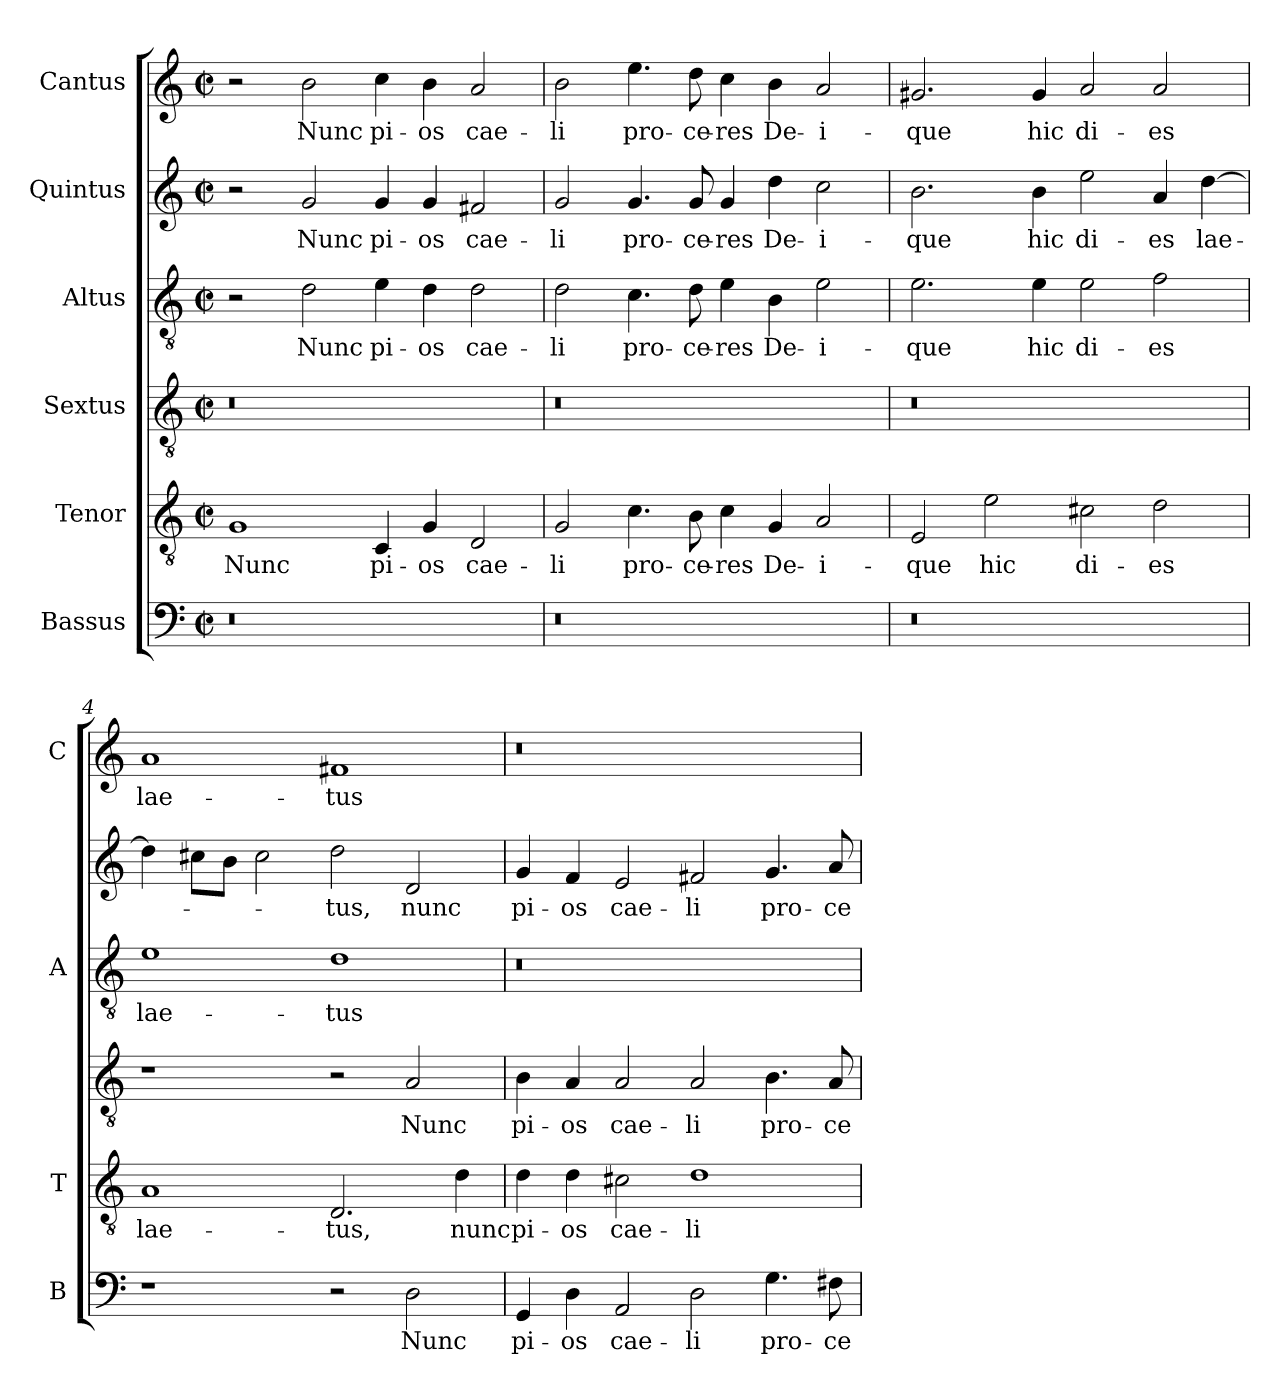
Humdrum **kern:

**kern	**text	**kern	**text	**kern	**text	**kern	**text	**kern	**text	**kern	**text
*part6	*part6	*part5	*part5	*part4	*part4	*part3	*part3	*part2	*part2	*part1	*part1
*staff6	*staff6	*staff5	*staff5	*staff4	*staff4	*staff3	*staff3	*staff2	*staff2	*staff1	*staff1
*I"Bassus	*	*I"Tenor	*	*I"Sextus	*	*I"Altus	*	*I"Quintus	*	*I"Cantus	*
*I'B	*	*I'T	*	*	*	*I'A	*	*	*	*I'C	*
*clefF4	*	*clefGv2	*	*clefGv2	*	*clefGv2	*	*clefG2	*	*clefG2	*
*k[]	*	*k[]	*	*k[]	*	*k[]	*	*k[]	*	*k[]	*
*C:	*	*C:	*	*C:	*	*C:	*	*C:	*	*C:	*
*M2/2	*	*M2/2	*	*M2/2	*	*M2/2	*	*M2/2	*	*M2/2	*
*met(c|)	*	*met(c|)	*	*met(c|)	*	*met(c|)	*	*met(c|)	*	*met(c|)	*
=1	=1	=1	=1	=1	=1	=1	=1	=1	=1	=1	=1
0r	.	1G	Nunc	0r	.	2r	.	2r	.	2r	.
.	.	.	.	.	.	2d\	Nunc	2g/	Nunc	2b\	Nunc
.	.	4C/	pi-	.	.	4e\	pi-	4g/	pi-	4cc\	pi-
.	.	4G/	-os	.	.	4d\	-os	4g/	-os	4b\	-os
.	.	2D/	cae-	.	.	2d\	cae-	2f#X/	cae-	2a/	cae-
=2	=2	=2	=2	=2	=2	=2	=2	=2	=2	=2	=2
0r	.	2G/	-li	0r	.	2d\	-li	2g/	-li	2b\	-li
.	.	4.c\	pro-	.	.	4.c\	pro-	4.g/	pro-	4.ee\	pro-
.	.	8B\	-ce-	.	.	8d\	-ce-	8g/	-ce-	8dd\	-ce-
.	.	4c\	-res	.	.	4e\	-res	4g/	-res	4cc\	-res
.	.	4G/	De-	.	.	4B\	De-	4dd\	De-	4b\	De-
.	.	2A/	-i-	.	.	2e\	-i-	2cc\	-i-	2a/	-i-
=3	=3	=3	=3	=3	=3	=3	=3	=3	=3	=3	=3
0r	.	2E/	-que	0r	.	2.e\	-que	2.b\	-que	2.g#X/	-que
.	.	2e\	hic	.	.	.	.	.	.	.	.
.	.	.	.	.	.	4e\	hic	4b\	hic	4g#/	hic
.	.	2c#X\	di-	.	.	2e\	di-	2ee\	di-	2a/	di-
.	.	2d\	-es	.	.	2f\	-es	4a/	-es	2a/	-es
.	.	.	.	.	.	.	.	[4dd\	lae-	.	.
!!LO:LB:g=z
=4	=4	=4	=4	=4	=4	=4	=4	=4	=4	=4	=4
1r	.	1A	lae-	1r	.	1e	lae-	4dd\]	.	1a	lae-
.	.	.	.	.	.	.	.	8cc#X\L	.	.	.
.	.	.	.	.	.	.	.	8b\J	.	.	.
.	.	.	.	.	.	.	.	2cc#\	.	.	.
2r	.	2.D/	-tus,	2r	.	1d	-tus	2dd\	-tus,	1f#X	-tus
2D\	Nunc	.	.	2A/	Nunc	.	.	2d/	nunc	.	.
.	.	4d\	nunc	.	.	.	.	.	.	.	.
=5	=5	=5	=5	=5	=5	=5	=5	=5	=5	=5	=5
4GG/	pi-	4d\	pi-	4B\	pi-	0r	.	4g/	pi-	0r	.
4D\	-os	4d\	-os	4A/	-os	.	.	4f/	-os	.	.
2AA/	cae-	2c#X\	cae-	2A/	cae-	.	.	2e/	cae-	.	.
2D\	-li	1d	-li	2A/	-li	.	.	2f#X/	-li	.	.
4.G\	pro-	.	.	4.B\	pro-	.	.	4.g/	pro-	.	.
8F#X\	-ce-	.	.	8A/	-ce-	.	.	8a/	-ce-	.	.
=	=	=	=	=	=	=	=	=	=	=	=
*-	*-	*-	*-	*-	*-	*-	*-	*-	*-	*-	*-
